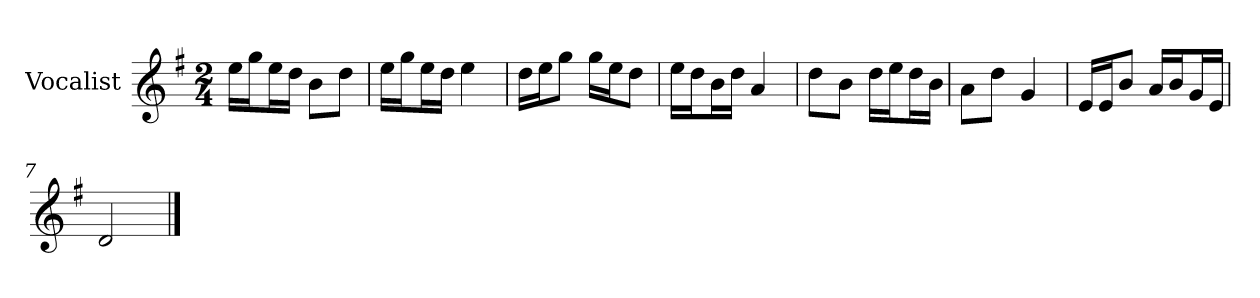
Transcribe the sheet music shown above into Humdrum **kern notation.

**kern
*part1
*staff1
*I"Vocalist
*k[f#]
*G:
*M2/4
=
16eeLL
16ggJ
16eeL
16ddJJ
8bL
8ddJ
=1
16eeLL
16ggJ
16eeL
16ddJJ
4ee
=2
16ddLL
16eeJ
8ggJ
16ggLL
16eeJ
8ddJ
=3
16eeLL
16ddJ
16bL
16ddJJ
4a
=4
8ddL
8bJ
16ddLL
16eeJ
16ddL
16bJJ
=5
8aL
8ddJ
4g
=6
16eLL
16eJ
8bJ
16aLL
16bJ
16gL
16eJJ
=7
2d
==
*-
